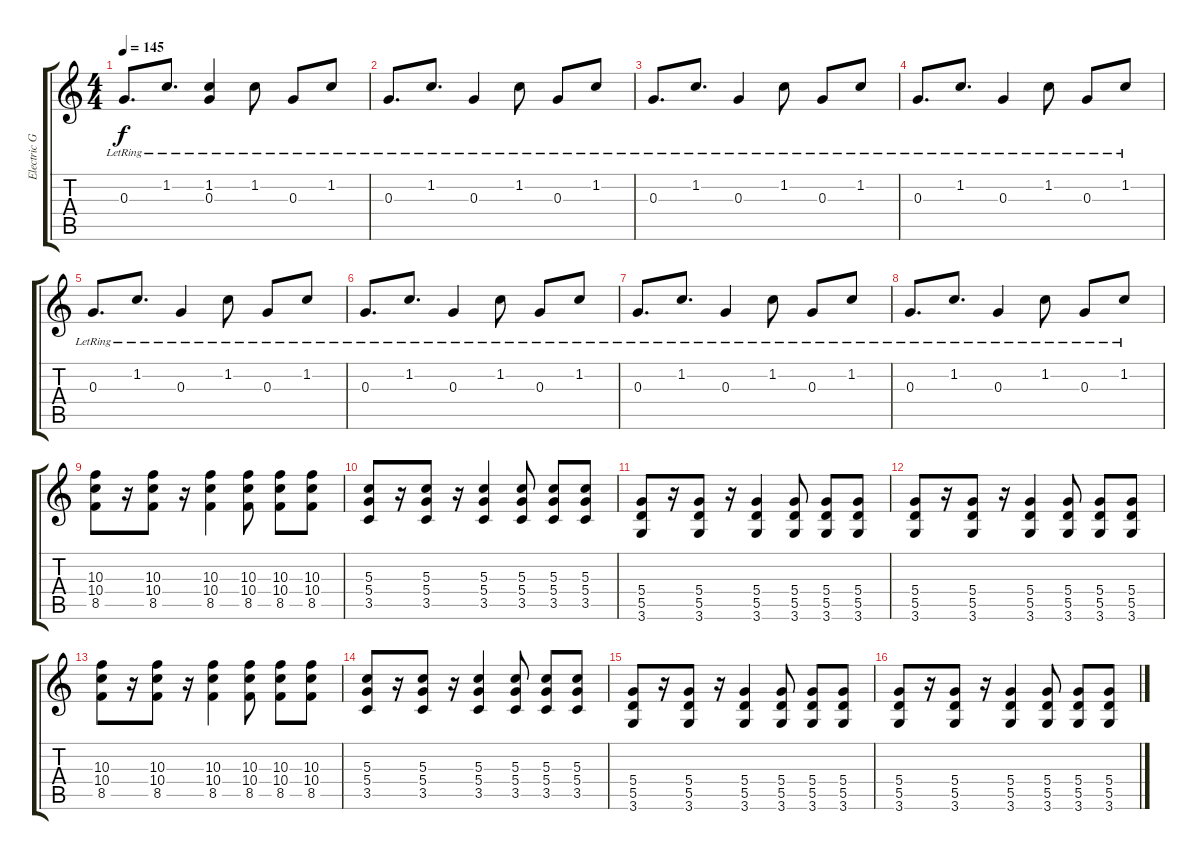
\track ("Electric Guitar" "Electric G") {instrument overdrivenguitar}
\staff {score tabs}
\tuning (E4 B3 G3 D3 A2 E2) {hide}
\ts (4 4)
\tempo 145
\clef g2
\ks c
0.3{lr}.8{d dy f} 1.2{lr}.8{d} (1.2{lr} 0.3{lr}).4 1.2{lr}.8 0.3{lr}.8 1.2{lr}.8 |
0.3{lr}.8{d} 1.2{lr}.8{d} 0.3{lr}.4 1.2{lr}.8 0.3{lr}.8 1.2{lr}.8 |
0.3{lr}.8{d} 1.2{lr}.8{d} 0.3{lr}.4 1.2{lr}.8 0.3{lr}.8 1.2{lr}.8 |
0.3{lr}.8{d} 1.2{lr}.8{d} 0.3{lr}.4 1.2{lr}.8 0.3{lr}.8 1.2{lr}.8 |
0.3{lr}.8{d} 1.2{lr}.8{d} 0.3{lr}.4 1.2{lr}.8 0.3{lr}.8 1.2{lr}.8 |
0.3{lr}.8{d} 1.2{lr}.8{d} 0.3{lr}.4 1.2{lr}.8 0.3{lr}.8 1.2{lr}.8 |
0.3{lr}.8{d} 1.2{lr}.8{d} 0.3{lr}.4 1.2{lr}.8 0.3{lr}.8 1.2{lr}.8 |
0.3{lr}.8{d} 1.2{lr}.8{d} 0.3{lr}.4 1.2{lr}.8 0.3{lr}.8 1.2{lr}.8 |
(10.3 10.4 8.5).8 r.16 (10.3 10.4 8.5).8 r.16 (10.3 10.4 8.5).4 (10.3 10.4 8.5).8 (10.3 10.4 8.5).8 (10.3 10.4 8.5).8 |
(5.3 5.4 3.5).8 r.16 (5.3 5.4 3.5).8 r.16 (5.3 5.4 3.5).4 (5.3 5.4 3.5).8 (5.3 5.4 3.5).8 (5.3 5.4 3.5).8 |
(5.4 5.5 3.6).8 r.16 (5.4 5.5 3.6).8 r.16 (5.4 5.5 3.6).4 (5.4 5.5 3.6).8 (5.4 5.5 3.6).8 (5.4 5.5 3.6).8 |
(5.4 5.5 3.6).8 r.16 (5.4 5.5 3.6).8 r.16 (5.4 5.5 3.6).4 (5.4 5.5 3.6).8 (5.4 5.5 3.6).8 (5.4 5.5 3.6).8 |
(10.3 10.4 8.5).8 r.16 (10.3 10.4 8.5).8 r.16 (10.3 10.4 8.5).4 (10.3 10.4 8.5).8 (10.3 10.4 8.5).8 (10.3 10.4 8.5).8 |
(5.3 5.4 3.5).8 r.16 (5.3 5.4 3.5).8 r.16 (5.3 5.4 3.5).4 (5.3 5.4 3.5).8 (5.3 5.4 3.5).8 (5.3 5.4 3.5).8 |
(5.4 5.5 3.6).8 r.16 (5.4 5.5 3.6).8 r.16 (5.4 5.5 3.6).4 (5.4 5.5 3.6).8 (5.4 5.5 3.6).8 (5.4 5.5 3.6).8 |
(5.4 5.5 3.6).8 r.16 (5.4 5.5 3.6).8 r.16 (5.4 5.5 3.6).4 (5.4 5.5 3.6).8 (5.4 5.5 3.6).8 (5.4 5.5 3.6).8
